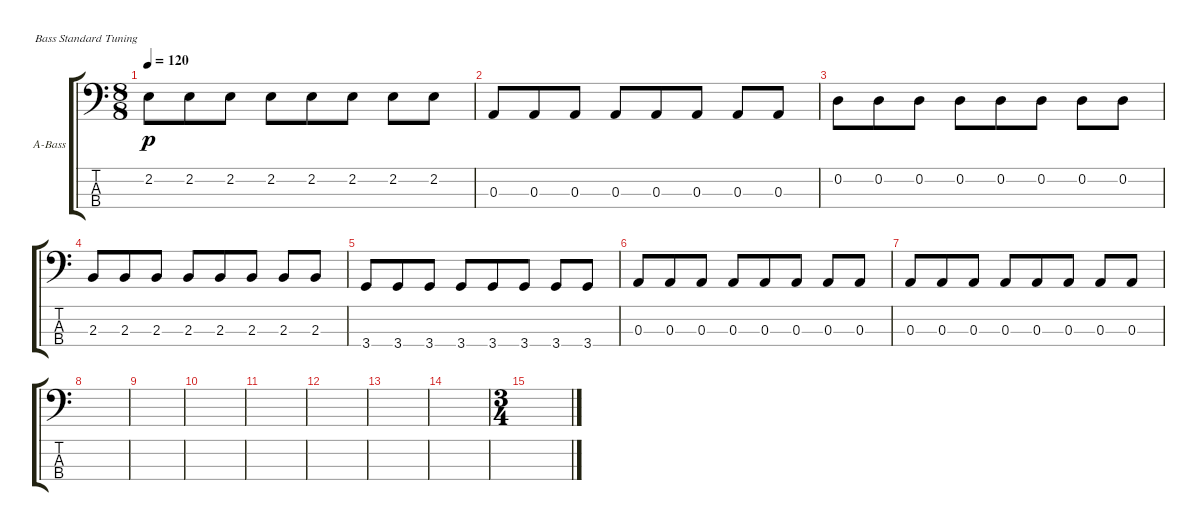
\defaultSystemsLayout 4
\bracketExtendMode groupsimilarinstruments
\firstSystemTrackNameOrientation horizontal
\otherSystemsTrackNameOrientation horizontal
\track ("Acoustic Bass" "A-Bass") {instrument acousticbass}
\staff {score tabs}
\tuning (G2 D2 A1 E1)
\ts (8 8)
\tempo 120
\clef f4
\ks c
2.2.8{dy p} 2.2.8 2.2.8 2.2.8 2.2.8 2.2.8 2.2.8 2.2.8 |
0.3.8 0.3.8 0.3.8 0.3.8 0.3.8 0.3.8 0.3.8 0.3.8 |
0.2.8 0.2.8 0.2.8 0.2.8 0.2.8 0.2.8 0.2.8 0.2.8 |
2.3.8 2.3.8 2.3.8 2.3.8 2.3.8 2.3.8 2.3.8 2.3.8 |
3.4.8 3.4.8 3.4.8 3.4.8 3.4.8 3.4.8 3.4.8 3.4.8 |
0.3.8 0.3.8 0.3.8 0.3.8 0.3.8 0.3.8 0.3.8 0.3.8 |
0.3.8 0.3.8 0.3.8 0.3.8 0.3.8 0.3.8 0.3.8 0.3.8 |
|
|
|
|
|
|
|
\ts (3 4)
